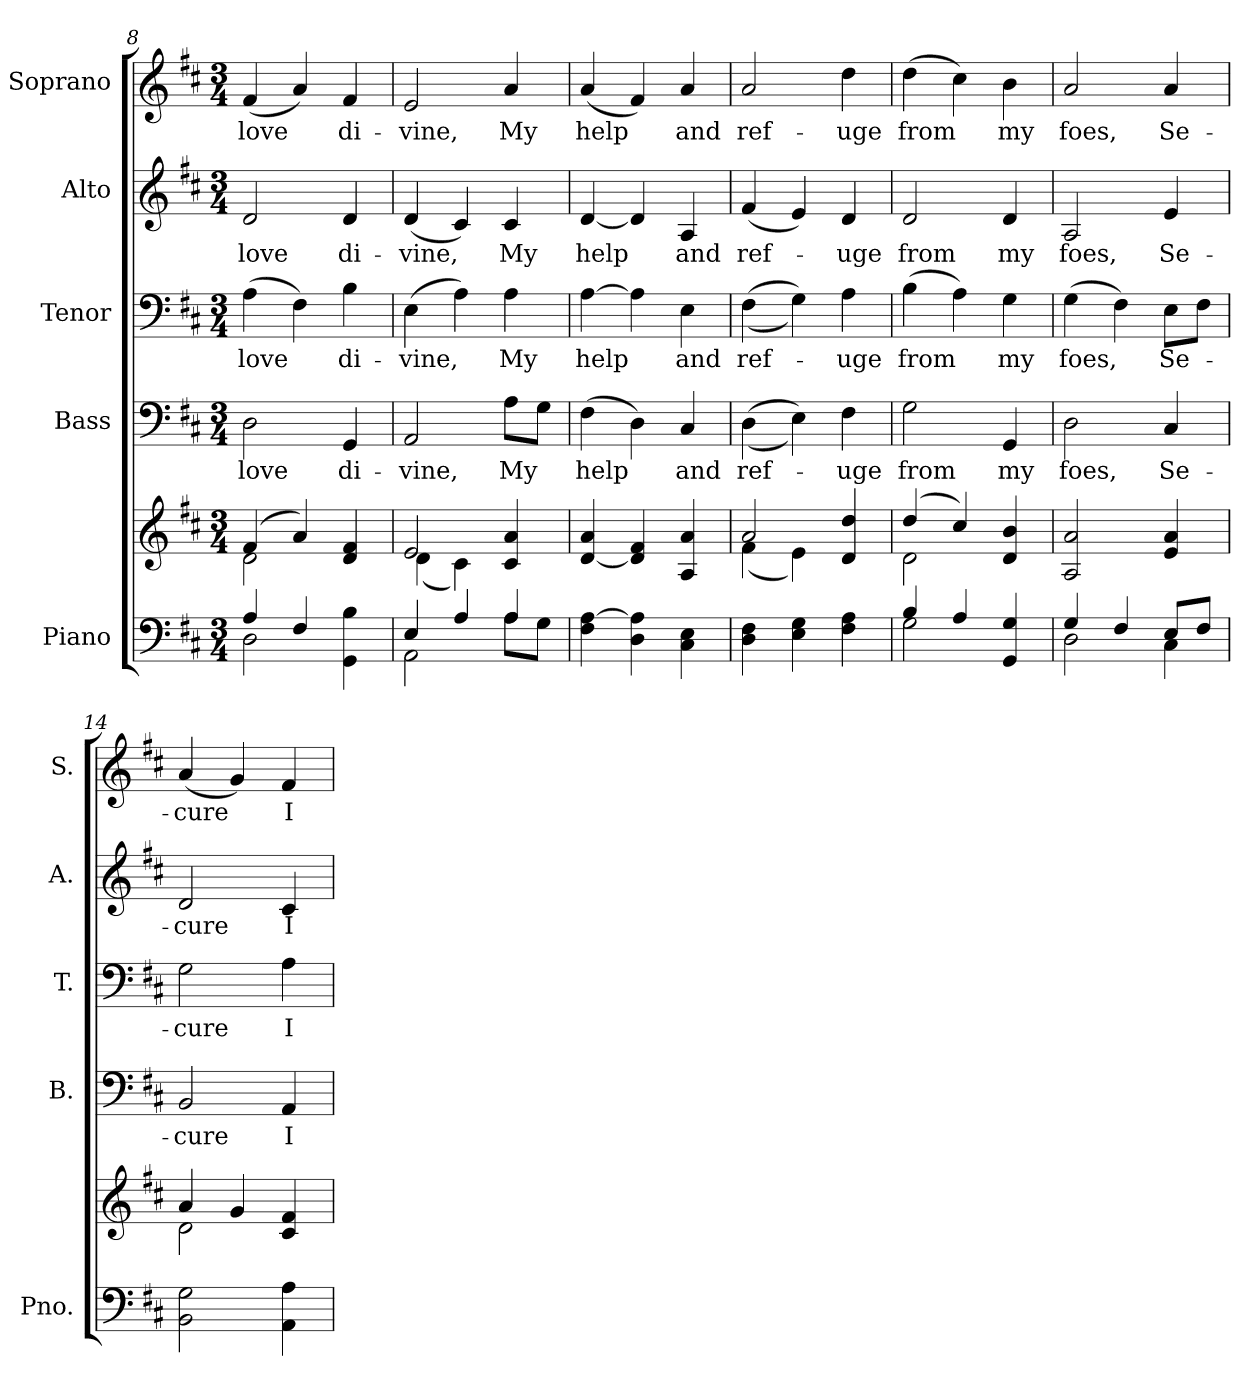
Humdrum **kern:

**kern	**kern	**kern	**text	**kern	**text	**kern	**text	**kern	**text
*part5	*part5	*part4	*part4	*part3	*part3	*part2	*part2	*part1	*part1
*staff6	*staff5	*staff4	*staff4	*staff3	*staff3	*staff2	*staff2	*staff1	*staff1
*I"Piano	*	*I"Bass	*	*I"Tenor	*	*I"Alto	*	*I"Soprano	*
*I'Pno.	*	*I'B.	*	*I'T.	*	*I'A.	*	*I'S.	*
*clefF4	*clefG2	*clefF4	*	*clefF4	*	*clefG2	*	*clefG2	*
*k[f#c#]	*k[f#c#]	*k[f#c#]	*	*k[f#c#]	*	*k[f#c#]	*	*k[f#c#]	*
*D:	*D:	*D:	*	*D:	*	*D:	*	*D:	*
*M3/4	*M3/4	*M3/4	*	*M3/4	*	*M3/4	*	*M3/4	*
=8	=8	=8	=8	=8	=8	=8	=8	=8	=8
*^	*^	*	*	*	*	*	*	*	*
!	!	!	!	!	!LO:LY:b:color=#000000	!	!	!	!	!	!
!	!	!	!	!	!	!	!LO:LY:b:color=#000000	!	!	!	!
!	!	!	!	!	!	!	!	!	!LO:LY:b:color=#000000	!	!
!	!	!	!	!	!	!	!	!	!	!	!LO:LY:b:color=#000000
4Ai/	2Di\	(4f#i/	2di\	2Di\	love	(4Ai\	love	2di/	love	(4f#i/	love
4F#i/	.	4ai/)	.	.	.	4F#i\)	.	.	.	4ai/)	.
!	!	!	!	!	!LO:LY:b:color=#000000	!	!	!	!	!	!
!	!	!	!	!	!	!	!LO:LY:b:color=#000000	!	!	!	!
!	!	!	!	!	!	!	!	!	!LO:LY:b:color=#000000	!	!
!	!	!	!	!	!	!	!	!	!	!	!LO:LY:b:color=#000000
4GGi\ 4Bi	4ryy	4di/ 4f#i	4ryy	4GGi/	di-	4Bi\	di-	4di/	di-	4f#i/	di-
=9	=9	=9	=9	=9	=9	=9	=9	=9	=9	=9	=9
!	!	!	!	!	!LO:LY:b:color=#000000	!	!	!	!	!	!
!	!	!	!	!	!	!	!LO:LY:b:color=#000000	!	!	!	!
!	!	!	!	!	!	!	!	!	!LO:LY:b:color=#000000	!	!
!	!	!	!	!	!	!	!	!	!	!	!LO:LY:b:color=#000000
4Ei/	2AAi\	2ei/	(4di\	2AAi/	-vine,	(4Ei\	-vine,	(4di/	-vine,	2ei/	-vine,
4Ai/	.	.	4c#i\)	.	.	4Ai\)	.	4c#i/)	.	.	.
!	!	!	!	!	!LO:LY:b:color=#000000	!	!	!	!	!	!
!	!	!	!	!	!	!	!LO:LY:b:color=#000000	!	!	!	!
!	!	!	!	!	!	!	!	!	!LO:LY:b:color=#000000	!	!
!	!	!	!	!	!	!	!	!	!	!	!LO:LY:b:color=#000000
4Ai/	8Ai\L	4c#i/ 4ai	4ryy	8Ai\L	My	4Ai\	My	4c#i/	My	4ai/	My
.	8Gi\J	.	.	8Gi\J	.	.	.	.	.	.	.
*v	*v	*	*	*	*	*	*	*	*	*	*
*	*v	*v	*	*	*	*	*	*	*	*
!!LO:PB:g=z
=10	=10	=10	=10	=10	=10	=10	=10	=10	=10
*^	*	*	*	*	*	*	*	*	*
!	!	!	!	!LO:LY:b:color=#000000	!	!	!	!	!	!
*v	*v	*	*	*	*	*	*	*	*	*
*^	*	*	*	*	*	*	*	*	*
!	!	!	!	!	!	!LO:LY:b:color=#000000	!	!	!	!
*v	*v	*	*	*	*	*	*	*	*	*
*^	*	*	*	*	*	*	*	*	*
!	!	!	!	!	!	!	!	!LO:LY:b:color=#000000	!	!
*v	*v	*	*	*	*	*	*	*	*	*
*^	*	*	*	*	*	*	*	*	*
!	!	!	!	!	!	!	!	!	!	!LO:LY:b:color=#000000
*v	*v	*	*	*	*	*	*	*	*	*
4F#i\ [>4Ai	[<4di/ 4ai	(4F#i\	help	[>4Ai\	help	[<4di/	help	(4ai/	help
4Di\ 4Ai]	4di/] 4f#i	4Di\)	.	4Ai\]	.	4di/]	.	4f#i/)	.
!	!	!	!LO:LY:b:color=#000000	!	!	!	!	!	!
!	!	!	!	!	!LO:LY:b:color=#000000	!	!	!	!
!	!	!	!	!	!	!	!LO:LY:b:color=#000000	!	!
!	!	!	!	!	!	!	!	!	!LO:LY:b:color=#000000
4C#i\ 4Ei	4Ai/ 4ai	4C#i/	and	4Ei\	and	4Ai/	and	4ai/	and
=11	=11	=11	=11	=11	=11	=11	=11	=11	=11
*	*^	*	*	*	*	*	*	*	*
!	!	!	!	!LO:LY:b:color=#000000	!	!	!	!	!	!
!	!	!	!	!	!	!LO:LY:b:color=#000000	!	!	!	!
!	!	!	!	!	!	!	!	!LO:LY:b:color=#000000	!	!
!	!	!	!	!	!	!	!	!	!	!LO:LY:b:color=#000000
4Di\ 4F#i	2ai/	(4f#i\	((4Di\	ref-	((4F#i\	ref-	(4f#i/	ref-	2ai/	ref-
4Ei\ 4Gi	.	4ei\)	4Ei\))	.	4Gi\))	.	4ei/)	.	.	.
!	!	!	!	!LO:LY:b:color=#000000	!	!	!	!	!	!
!	!	!	!	!	!	!LO:LY:b:color=#000000	!	!	!	!
!	!	!	!	!	!	!	!	!LO:LY:b:color=#000000	!	!
!	!	!	!	!	!	!	!	!	!	!LO:LY:b:color=#000000
4F#i\ 4Ai	4di/ 4ddi	4ryy	4F#i\	-uge	4Ai\	-uge	4di/	-uge	4ddi\	-uge
=12	=12	=12	=12	=12	=12	=12	=12	=12	=12	=12
*^	*	*	*	*	*	*	*	*	*	*
!	!	!	!	!	!LO:LY:b:color=#000000	!	!	!	!	!	!
!	!	!	!	!	!	!	!LO:LY:b:color=#000000	!	!	!	!
!	!	!	!	!	!	!	!	!	!LO:LY:b:color=#000000	!	!
!	!	!	!	!	!	!	!	!	!	!	!LO:LY:b:color=#000000
4Bi/	2Gi\	(4ddi/	2di\	2Gi\	from	(4Bi\	from	2di/	from	(4ddi\	from
4Ai/	.	4cc#i/)	.	.	.	4Ai\)	.	.	.	4cc#i\)	.
!	!	!	!	!	!LO:LY:b:color=#000000	!	!	!	!	!	!
!	!	!	!	!	!	!	!LO:LY:b:color=#000000	!	!	!	!
!	!	!	!	!	!	!	!	!	!LO:LY:b:color=#000000	!	!
!	!	!	!	!	!	!	!	!	!	!	!LO:LY:b:color=#000000
4GGi/ 4Gi	4ryy	4di/ 4bi	4ryy	4GGi/	my	4Gi\	my	4di/	my	4bi\	my
*	*	*v	*v	*	*	*	*	*	*	*	*
!!LO:PB:g=z
=13	=13	=13	=13	=13	=13	=13	=13	=13	=13	=13
*	*	*^	*	*	*	*	*	*	*	*
!	!	!	!	!	!LO:LY:b:color=#000000	!	!	!	!	!	!
*	*	*v	*v	*	*	*	*	*	*	*	*
*	*	*^	*	*	*	*	*	*	*	*
!	!	!	!	!	!	!	!LO:LY:b:color=#000000	!	!	!	!
*	*	*v	*v	*	*	*	*	*	*	*	*
*	*	*^	*	*	*	*	*	*	*	*
!	!	!	!	!	!	!	!	!	!LO:LY:b:color=#000000	!	!
*	*	*v	*v	*	*	*	*	*	*	*	*
*	*	*^	*	*	*	*	*	*	*	*
!	!	!	!	!	!	!	!	!	!	!	!LO:LY:b:color=#000000
*	*	*v	*v	*	*	*	*	*	*	*	*
4Gi/	2Di\	2Ai/ 2ai	2Di\	foes,	(4Gi\	foes,	2Ai/	foes,	2ai/	foes,
4F#i/	.	.	.	.	4F#i\)	.	.	.	.	.
!	!	!	!	!LO:LY:b:color=#000000	!	!	!	!	!	!
!	!	!	!	!	!	!LO:LY:b:color=#000000	!	!	!	!
!	!	!	!	!	!	!	!	!LO:LY:b:color=#000000	!	!
!	!	!	!	!	!	!	!	!	!	!LO:LY:b:color=#000000
8Ei/L	4C#i\	4ei/ 4ai	4C#i/	Se-	8Ei\L	Se-	4ei/	Se-	4ai/	Se-
8F#i/J	.	.	.	.	8F#i\J	.	.	.	.	.
*v	*v	*	*	*	*	*	*	*	*	*
=14	=14	=14	=14	=14	=14	=14	=14	=14	=14
*	*^	*	*	*	*	*	*	*	*
!	!	!	!	!LO:LY:b:color=#000000	!	!	!	!	!	!
!	!	!	!	!	!	!LO:LY:b:color=#000000	!	!	!	!
!	!	!	!	!	!	!	!	!LO:LY:b:color=#000000	!	!
!	!	!	!	!	!	!	!	!	!	!LO:LY:b:color=#000000
2BBi\ 2Gi	4ai/	2di\	2BBi/	-cure	2Gi\	-cure	2di/	-cure	(4ai/	-cure
.	4gi/	.	.	.	.	.	.	.	4gi/)	.
!	!	!	!	!LO:LY:b:color=#000000	!	!	!	!	!	!
!	!	!	!	!	!	!LO:LY:b:color=#000000	!	!	!	!
!	!	!	!	!	!	!	!	!LO:LY:b:color=#000000	!	!
!	!	!	!	!	!	!	!	!	!	!LO:LY:b:color=#000000
4AAi\ 4Ai	4c#i/ 4f#i	4ryy	4AAi/	I	4Ai\	I	4c#i/	I	4f#i/	I
*	*v	*v	*	*	*	*	*	*	*	*
=	=	=	=	=	=	=	=	=	=
*-	*-	*-	*-	*-	*-	*-	*-	*-	*-
